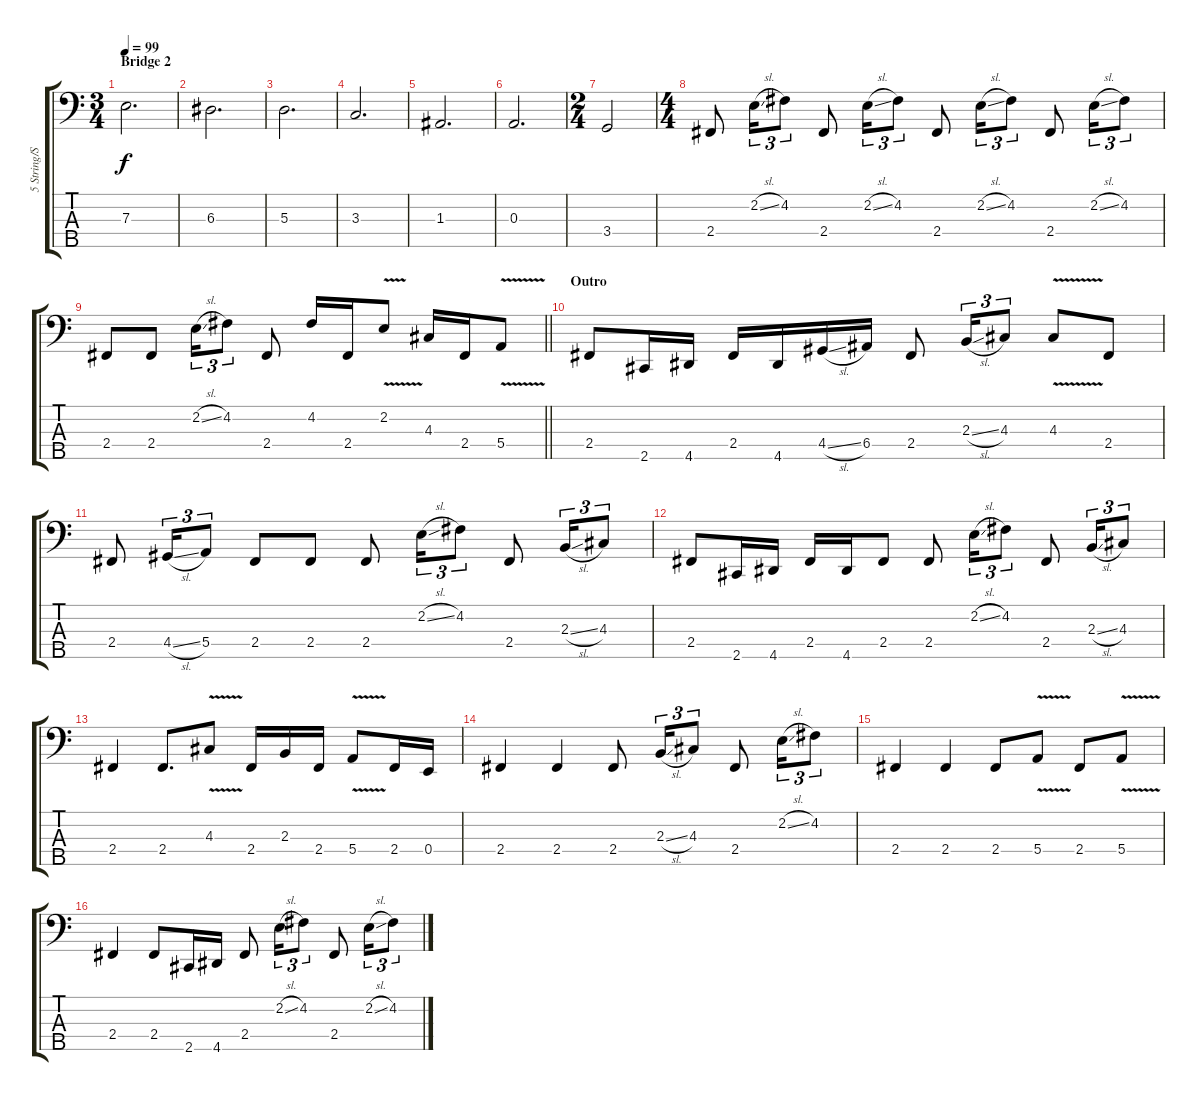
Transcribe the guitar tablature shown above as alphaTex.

\track ("5 String/Synth Bass" "5 String/S") {instrument synthbass2 bank 255}
\staff {score tabs}
\tuning (G2 D2 A1 E1 B0) {hide}
\ts (3 4)
\section ("" "Bridge 2")
\tempo 99
\clef f4
\ks c
7.3.2{d dy f} |
6.3.2{d} |
5.3.2{d} |
3.3.2{d} |
1.3.2{d} |
0.3.2{d} |
\ts (2 4)
3.4.2 |
\ts (4 4)
2.4.8 2.2{sl}.16{tu (3 2)} 4.2.8{tu (3 2)} 2.4.8 2.2{sl}.16{tu (3 2)} 4.2.8{tu (3 2)} 2.4.8 2.2{sl}.16{tu (3 2)} 4.2.8{tu (3 2)} 2.4.8 2.2{sl}.16{tu (3 2)} 4.2.8{tu (3 2)} |
\barLineRight lightlight
2.4.8 2.4.8 2.2{sl}.16{tu (3 2)} 4.2.8{tu (3 2)} 2.4.8 4.2.16 2.4.16 2.2{v}.8 4.3.16 2.4.16 5.4{v}.8 |
\section ("" "Outro")
2.4.8 2.5.16 4.5.16 2.4.16 4.5.16 4.4{sl}.16 6.4.16 2.4.8 2.3{sl}.16{tu (3 2)} 4.3.8{tu (3 2)} 4.3{v}.8 2.4.8 |
2.4.8 4.4{sl}.16{tu (3 2)} 5.4.8{tu (3 2)} 2.4.8 2.4.8 2.4.8 2.2{sl}.16{tu (3 2)} 4.2.8{tu (3 2)} 2.4.8 2.3{sl}.16{tu (3 2)} 4.3.8{tu (3 2)} |
2.4.8 2.5.16 4.5.16 2.4.16 4.5.16 2.4.8 2.4.8 2.2{sl}.16{tu (3 2)} 4.2.8{tu (3 2)} 2.4.8 2.3{sl}.16{tu (3 2)} 4.3.8{tu (3 2)} |
2.4.4 2.4.8{d} 4.3{v}.8 2.4.16 2.3.16 2.4.16 5.4{v}.8 2.4.16 0.4.16 |
2.4.4 2.4.4 2.4.8 2.3{sl}.16{tu (3 2)} 4.3.8{tu (3 2)} 2.4.8 2.2{sl}.16{tu (3 2)} 4.2.8{tu (3 2)} |
2.4.4 2.4.4 2.4.8 5.4{v}.8 2.4.8 5.4{v}.8 |
2.4.4 2.4.8 2.5.16 4.5.16 2.4.8 2.2{sl}.16{tu (3 2)} 4.2.8{tu (3 2)} 2.4.8 2.2{sl}.16{tu (3 2)} 4.2.8{tu (3 2)}
